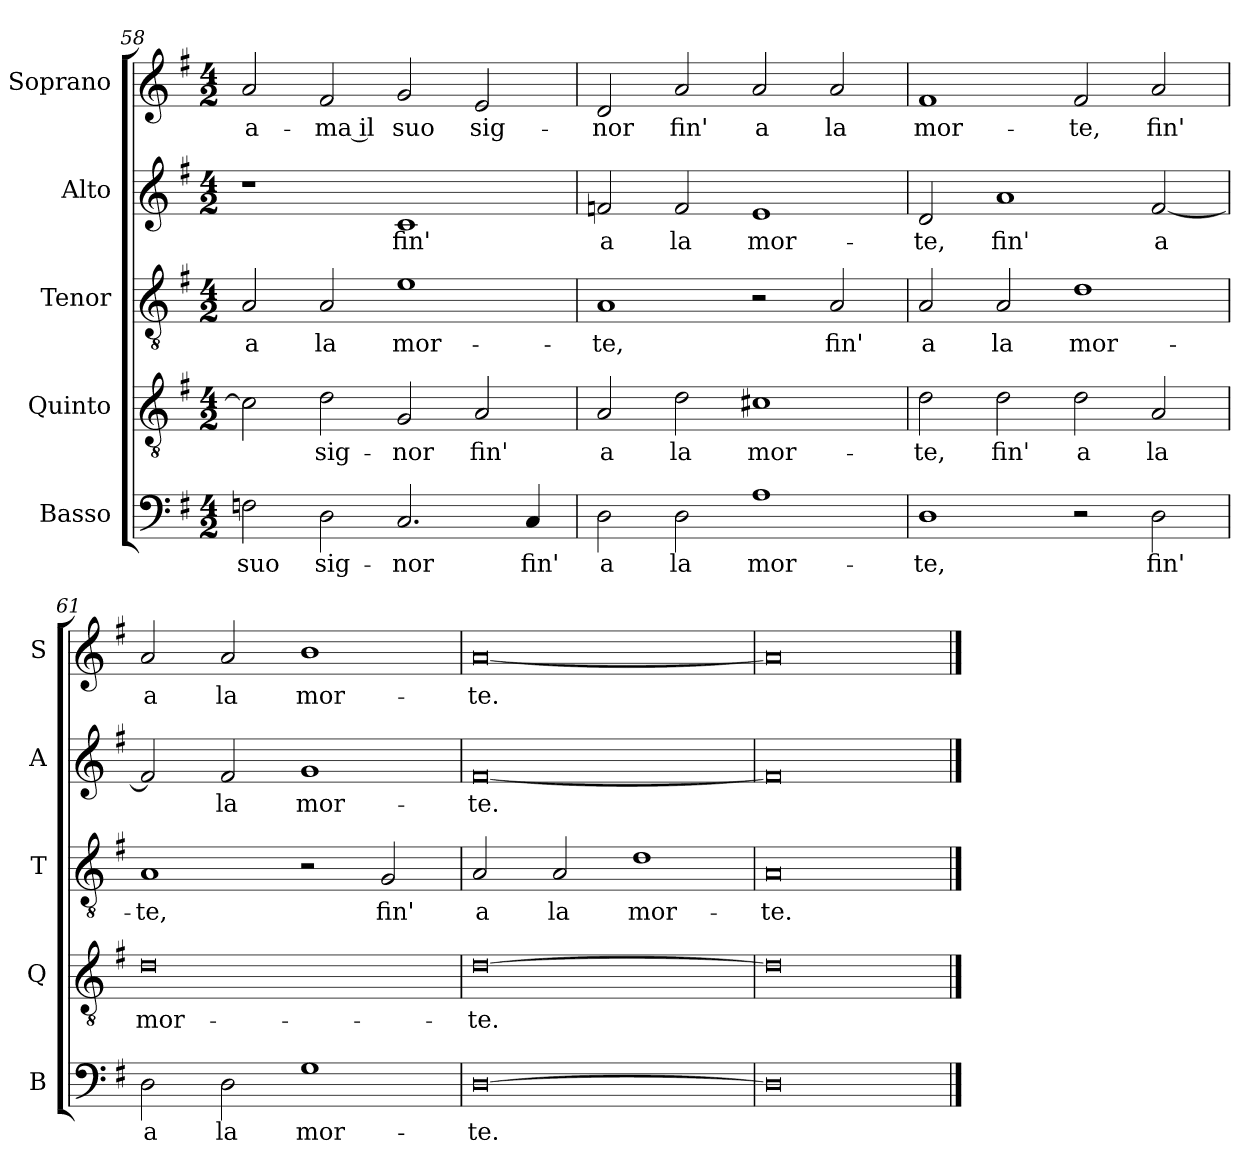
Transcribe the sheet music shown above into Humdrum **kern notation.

**kern	**text	**kern	**text	**kern	**text	**kern	**text	**kern	**text
*part5	*part5	*part4	*part4	*part3	*part3	*part2	*part2	*part1	*part1
*staff5	*staff5	*staff4	*staff4	*staff3	*staff3	*staff2	*staff2	*staff1	*staff1
*I"Basso	*	*I"Quinto	*	*I"Tenor	*	*I"Alto	*	*I"Soprano	*
*I'B	*	*I'Q	*	*I'T	*	*I'A	*	*I'S	*
!!LO:LB:g=z
*clefF4	*	*clefGv2	*	*clefGv2	*	*clefG2	*	*clefG2	*
*k[f#]	*	*k[f#]	*	*k[f#]	*	*k[f#]	*	*k[f#]	*
*G:	*	*G:	*	*G:	*	*G:	*	*G:	*
*M4/2	*	*M4/2	*	*M4/2	*	*M4/2	*	*M4/2	*
=58	=58	=58	=58	=58	=58	=58	=58	=58	=58
!	!LO:LY:b	!	!	!	!LO:LY:b	!	!	!	!LO:LY:b
2Fn\	suo	2c\]	.	2A/	a	1r	.	2a/	a-
!	!LO:LY:b	!	!LO:LY:b	!	!LO:LY:b	!	!	!	!LO:LY:b
2D\	sig-	2d\	sig-	2A/	la	.	.	2f#/	-ma il
!	!LO:LY:b	!	!LO:LY:b	!	!LO:LY:b	!	!LO:LY:b	!	!LO:LY:b
2.C/	-nor	2G/	-nor	1e	mor-	1c	fin'	2g/	suo
!	!	!	!LO:LY:b	!	!	!	!	!	!LO:LY:b
.	.	2A/	fin'	.	.	.	.	2e/	sig-
!	!LO:LY:b	!	!	!	!	!	!	!	!
4C/	fin'	.	.	.	.	.	.	.	.
=59	=59	=59	=59	=59	=59	=59	=59	=59	=59
!	!LO:LY:b	!	!LO:LY:b	!	!LO:LY:b	!	!LO:LY:b	!	!LO:LY:b
2D\	a	2A/	a	1A	-te,	2fn/	a	2d/	-nor
!	!LO:LY:b	!	!LO:LY:b	!	!	!	!LO:LY:b	!	!LO:LY:b
2D\	la	2d\	la	.	.	2f/	la	2a/	fin'
!	!LO:LY:b	!	!LO:LY:b	!	!	!	!LO:LY:b	!	!LO:LY:b
1A	mor-	1c#X	mor-	2r	.	1e	mor-	2a/	a
!	!	!	!	!	!LO:LY:b	!	!	!	!LO:LY:b
.	.	.	.	2A/	fin'	.	.	2a/	la
=60	=60	=60	=60	=60	=60	=60	=60	=60	=60
!	!LO:LY:b	!	!LO:LY:b	!	!LO:LY:b	!	!LO:LY:b	!	!LO:LY:b
1D	-te,	2d\	-te,	2A/	a	2d/	-te,	1f#	mor-
!	!	!	!LO:LY:b	!	!LO:LY:b	!	!LO:LY:b	!	!
.	.	2d\	fin'	2A/	la	1a	fin'	.	.
!	!	!	!LO:LY:b	!	!LO:LY:b	!	!	!	!LO:LY:b
2r	.	2d\	a	1d	mor-	.	.	2f#/	-te,
!	!LO:LY:b	!	!LO:LY:b	!	!	!	!LO:LY:b	!	!LO:LY:b
2D\	fin'	2A/	la	.	.	[2f#/	a	2a/	fin'
!!LO:LB:g=z
=61	=61	=61	=61	=61	=61	=61	=61	=61	=61
!	!LO:LY:b	!	!LO:LY:b	!	!LO:LY:b	!	!	!	!LO:LY:b
2D\	a	0d	mor-	1A	-te,	2f#/]	.	2a/	a
!	!LO:LY:b	!	!	!	!	!	!LO:LY:b	!	!LO:LY:b
2D\	la	.	.	.	.	2f#/	la	2a/	la
!	!LO:LY:b	!	!	!	!	!	!LO:LY:b	!	!LO:LY:b
1G	mor-	.	.	2r	.	1g	mor-	1b	mor-
!	!	!	!	!	!LO:LY:b	!	!	!	!
.	.	.	.	2G/	fin'	.	.	.	.
=62	=62	=62	=62	=62	=62	=62	=62	=62	=62
!	!LO:LY:b	!	!LO:LY:b	!	!LO:LY:b	!	!LO:LY:b	!	!LO:LY:b
[0D	-te.	[0d	-te.	2A/	a	[0f#	-te.	[0a	-te.
!	!	!	!	!	!LO:LY:b	!	!	!	!
.	.	.	.	2A/	la	.	.	.	.
!	!	!	!	!	!LO:LY:b	!	!	!	!
.	.	.	.	1d	mor-	.	.	.	.
=63	=63	=63	=63	=63	=63	=63	=63	=63	=63
!	!	!	!	!	!LO:LY:b	!	!	!	!
0D]	.	0d]	.	0A	-te.	0f#]	.	0a]	.
==	==	==	==	==	==	==	==	==	==
*-	*-	*-	*-	*-	*-	*-	*-	*-	*-
